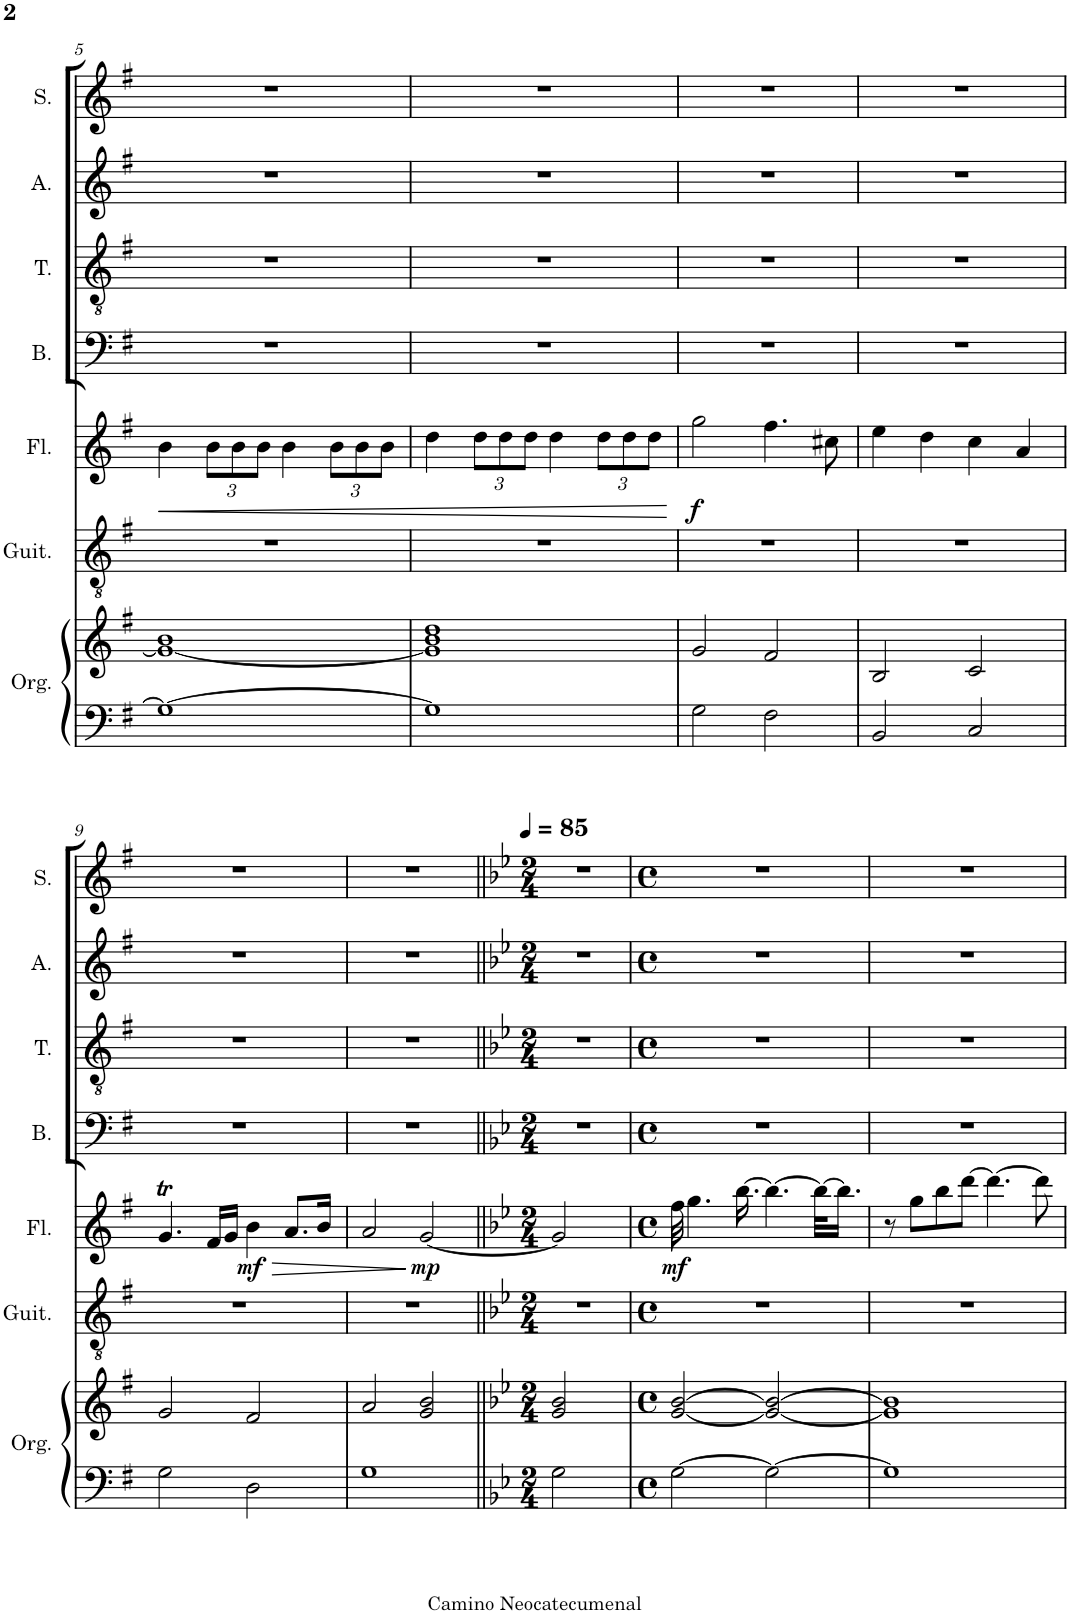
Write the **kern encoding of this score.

**kern	**kern	**kern	**kern	**dynam	**kern	**kern	**kern	**kern
*part7	*part7	*part6	*part5	*part5	*part4	*part3	*part2	*part1
*staff8	*staff7	*staff6	*staff5	*staff5	*staff4	*staff3	*staff2	*staff1
*I"Órgano	*	*I"Guitarra clásica	*I"Flauta	*	*I"Bajo	*I"Tenor	*I"Alto	*I"Soprano
*	*	*I'Guit.	*I'Fl.	*	*I'B.	*I'T.	*I'A.	*I'S.
!!LO:PB:g=z
*clefF4	*clefG2	*clefGv2	*clefG2	*	*clefF4	*clefGv2	*clefG2	*clefG2
*k[f#]	*k[f#]	*k[f#]	*k[f#]	*	*k[f#]	*k[f#]	*k[f#]	*k[f#]
*M4/4	*M4/4	*M4/4	*M4/4	*	*M4/4	*M4/4	*M4/4	*M4/4
=5	=5	=5	=5	=5	=5	=5	=5	=5
!	!	!	!	!LO:HP:b	!	!	!	!
1G_	1g_ 1b	1r	4b\	<	1r	1r	1r	1r
*	*	*	*Xbrackettup	*	*	*	*	*
.	.	.	12b\L	.	.	.	.	.
.	.	.	12b\	.	.	.	.	.
.	.	.	12b\J	.	.	.	.	.
.	.	.	4b\	.	.	.	.	.
.	.	.	12b\L	.	.	.	.	.
.	.	.	12b\	.	.	.	.	.
.	.	.	12b\J	.	.	.	.	.
=6	=6	=6	=6	=6	=6	=6	=6	=6
1G]	1g] 1b 1dd	1r	4dd\	.	1r	1r	1r	1r
.	.	.	12dd\L	.	.	.	.	.
.	.	.	12dd\	.	.	.	.	.
.	.	.	12dd\J	.	.	.	.	.
.	.	.	4dd\	.	.	.	.	.
.	.	.	12dd\L	.	.	.	.	.
.	.	.	12dd\	.	.	.	.	.
.	.	.	12dd\J	.	.	.	.	.
.	.	.	.	[	.	.	.	.
=7	=7	=7	=7	=7	=7	=7	=7	=7
!	!	!	!	!LO:DY:b	!	!	!	!
2G\	2g/	1r	2gg\	f	1r	1r	1r	1r
2F#\	2f#/	.	4.ff#\	.	.	.	.	.
.	.	.	8cc#X\	.	.	.	.	.
=8	=8	=8	=8	=8	=8	=8	=8	=8
2BB/	2B/	1r	4ee\	.	1r	1r	1r	1r
.	.	.	4dd\	.	.	.	.	.
2C/	2c/	.	4cc\	.	.	.	.	.
.	.	.	4a/	.	.	.	.	.
!!LO:LB:g=z
=9	=9	=9	=9	=9	=9	=9	=9	=9
2G\	2g/	1r	4.gT/	.	1r	1r	1r	1r
.	.	.	16f#/LL	.	.	.	.	.
.	.	.	16g/JJ	.	.	.	.	.
!	!	!	!	!LO:HP:b	!	!	!	!
!	!	!	!	!LO:DY:n=1:b	!	!	!	!
2D\	2f#/	.	4b\	> mf	.	.	.	.
.	.	.	8.a/L	.	.	.	.	.
.	.	.	16b/Jk	.	.	.	.	.
=10	=10	=10	=10	=10	=10	=10	=10	=10
1G	2a/	1r	2a/	.	1r	1r	1r	1r
!	!	!	!	!LO:DY:n=1:b	!	!	!	!
.	2g/ 2b/	.	[2g/	] mp	.	.	.	.
=11||	=11||	=11||	=11||	=11||	=11||	=11||	=11||	=11||
*k[b-e-]	*k[b-e-]	*k[b-e-]	*k[b-e-]	*	*k[b-e-]	*k[b-e-]	*k[b-e-]	*k[b-e-]
*M2/4	*M2/4	*M2/4	*M2/4	*	*M2/4	*M2/4	*M2/4	*M2/4
*	*	*	*	*	*	*	*	*MM85
2G\	2g/ 2b-/	2r	2g/]	.	2r	2r	2r	2r
=12	=12	=12	=12	=12	=12	=12	=12	=12
*M4/4	*M4/4	*M4/4	*M4/4	*	*M4/4	*M4/4	*M4/4	*M4/4
*met(c)	*met(c)	*met(c)	*met(c)	*	*met(c)	*met(c)	*met(c)	*met(c)
!	!	!	!	!LO:DY:b	!	!	!	!
[2G\	[2g/ [2b-/	1r	32ff\	mf	1r	1r	1r	1r
.	.	.	4.gg\	.	.	.	.	.
.	.	.	[16.bb-\	.	.	.	.	.
2G\_	2g/_ 2b-/_	.	4.bb-\_	.	.	.	.	.
.	.	.	32bb-\KLL_	.	.	.	.	.
.	.	.	16.bb-\JJ]	.	.	.	.	.
=13	=13	=13	=13	=13	=13	=13	=13	=13
1G]	1g] 1b-]	1r	8r	.	1r	1r	1r	1r
.	.	.	8gg\L	.	.	.	.	.
.	.	.	8bb-\	.	.	.	.	.
.	.	.	[8ddd\J	.	.	.	.	.
.	.	.	4.ddd\_	.	.	.	.	.
.	.	.	8ddd\]	.	.	.	.	.
=	=	=	=	=	=	=	=	=
*-	*-	*-	*-	*-	*-	*-	*-	*-
